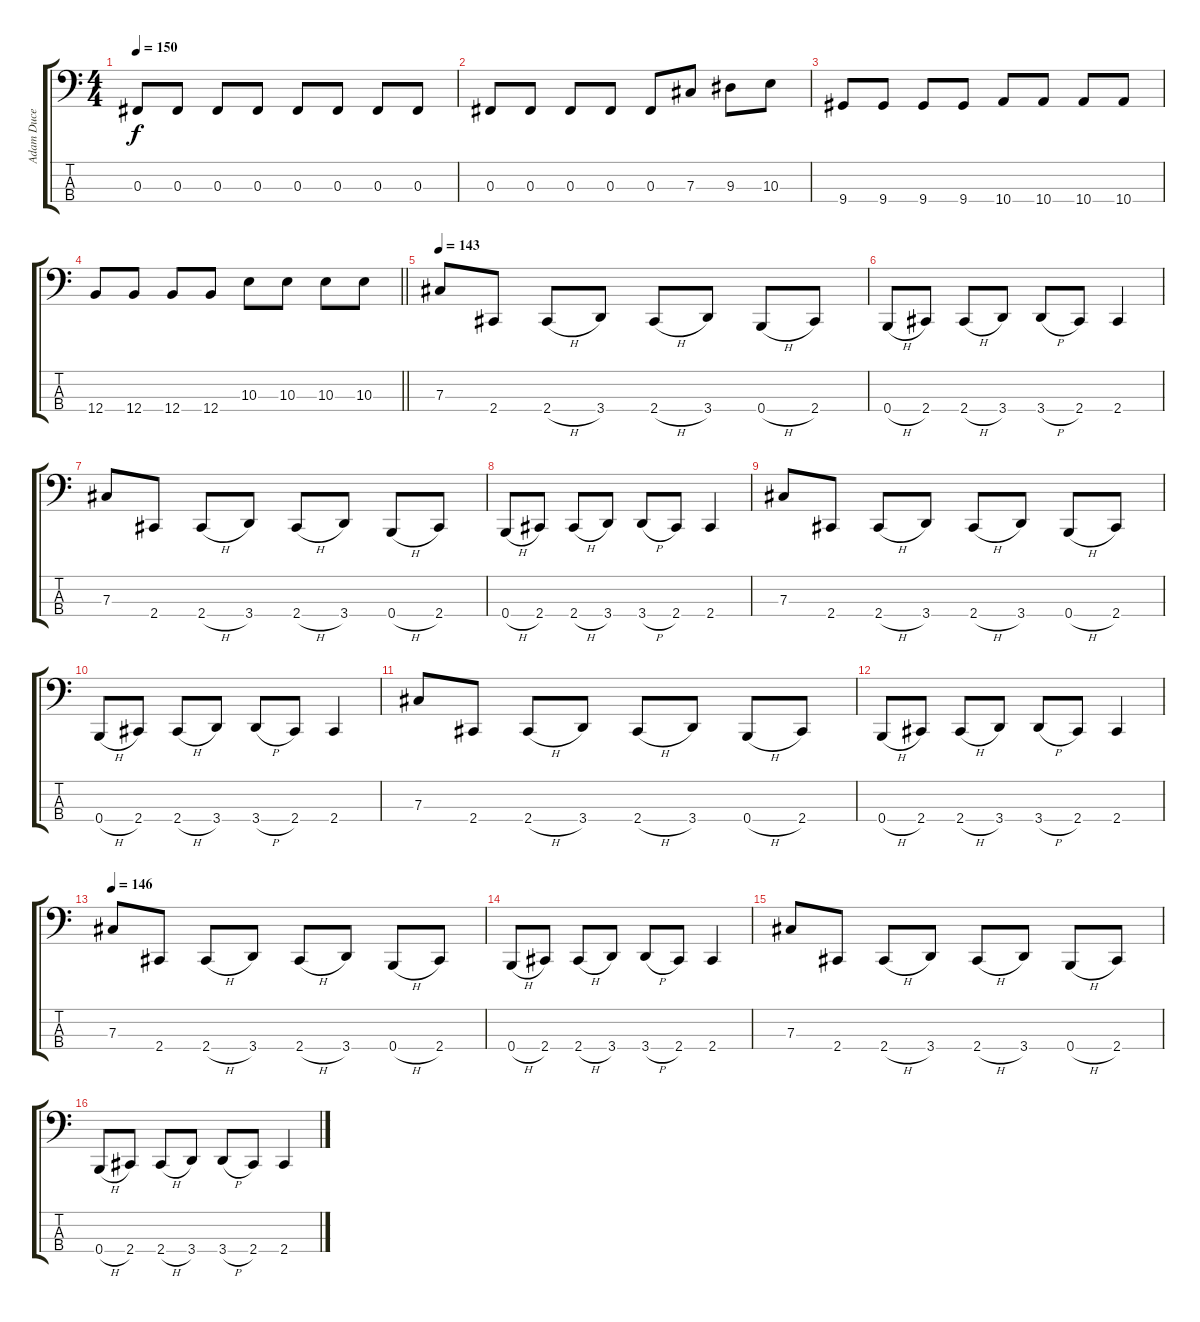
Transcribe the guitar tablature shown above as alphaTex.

\track ("Adam Duce" "Adam Duce") {instrument electricbassfinger}
\staff {score tabs}
\tuning (E2 B1 Gb1 B0) {hide}
\ts (4 4)
\tempo 150
\clef f4
\ks c
0.3.8{dy f} 0.3.8 0.3.8 0.3.8 0.3.8 0.3.8 0.3.8 0.3.8 |
0.3.8 0.3.8 0.3.8 0.3.8 0.3.8 7.3.8 9.3.8 10.3.8 |
9.4.8 9.4.8 9.4.8 9.4.8 10.4.8 10.4.8 10.4.8 10.4.8 |
\barLineRight lightlight
12.4.8 12.4.8 12.4.8 12.4.8 10.3.8 10.3.8 10.3.8 10.3.8 |
\tempo 143
7.3.8 2.4.8 2.4{h}.8 3.4.8 2.4{h}.8 3.4.8 0.4{h}.8 2.4.8 |
0.4{h}.8 2.4.8 2.4{h}.8 3.4.8 3.4{h}.8 2.4.8 2.4.4 |
7.3.8 2.4.8 2.4{h}.8 3.4.8 2.4{h}.8 3.4.8 0.4{h}.8 2.4.8 |
0.4{h}.8 2.4.8 2.4{h}.8 3.4.8 3.4{h}.8 2.4.8 2.4.4 |
7.3.8 2.4.8 2.4{h}.8 3.4.8 2.4{h}.8 3.4.8 0.4{h}.8 2.4.8 |
0.4{h}.8 2.4.8 2.4{h}.8 3.4.8 3.4{h}.8 2.4.8 2.4.4 |
7.3.8 2.4.8 2.4{h}.8 3.4.8 2.4{h}.8 3.4.8 0.4{h}.8 2.4.8 |
0.4{h}.8 2.4.8 2.4{h}.8 3.4.8 3.4{h}.8 2.4.8 2.4.4 |
\tempo 146
7.3.8 2.4.8 2.4{h}.8 3.4.8 2.4{h}.8 3.4.8 0.4{h}.8 2.4.8 |
0.4{h}.8 2.4.8 2.4{h}.8 3.4.8 3.4{h}.8 2.4.8 2.4.4 |
7.3.8 2.4.8 2.4{h}.8 3.4.8 2.4{h}.8 3.4.8 0.4{h}.8 2.4.8 |
0.4{h}.8 2.4.8 2.4{h}.8 3.4.8 3.4{h}.8 2.4.8 2.4.4
